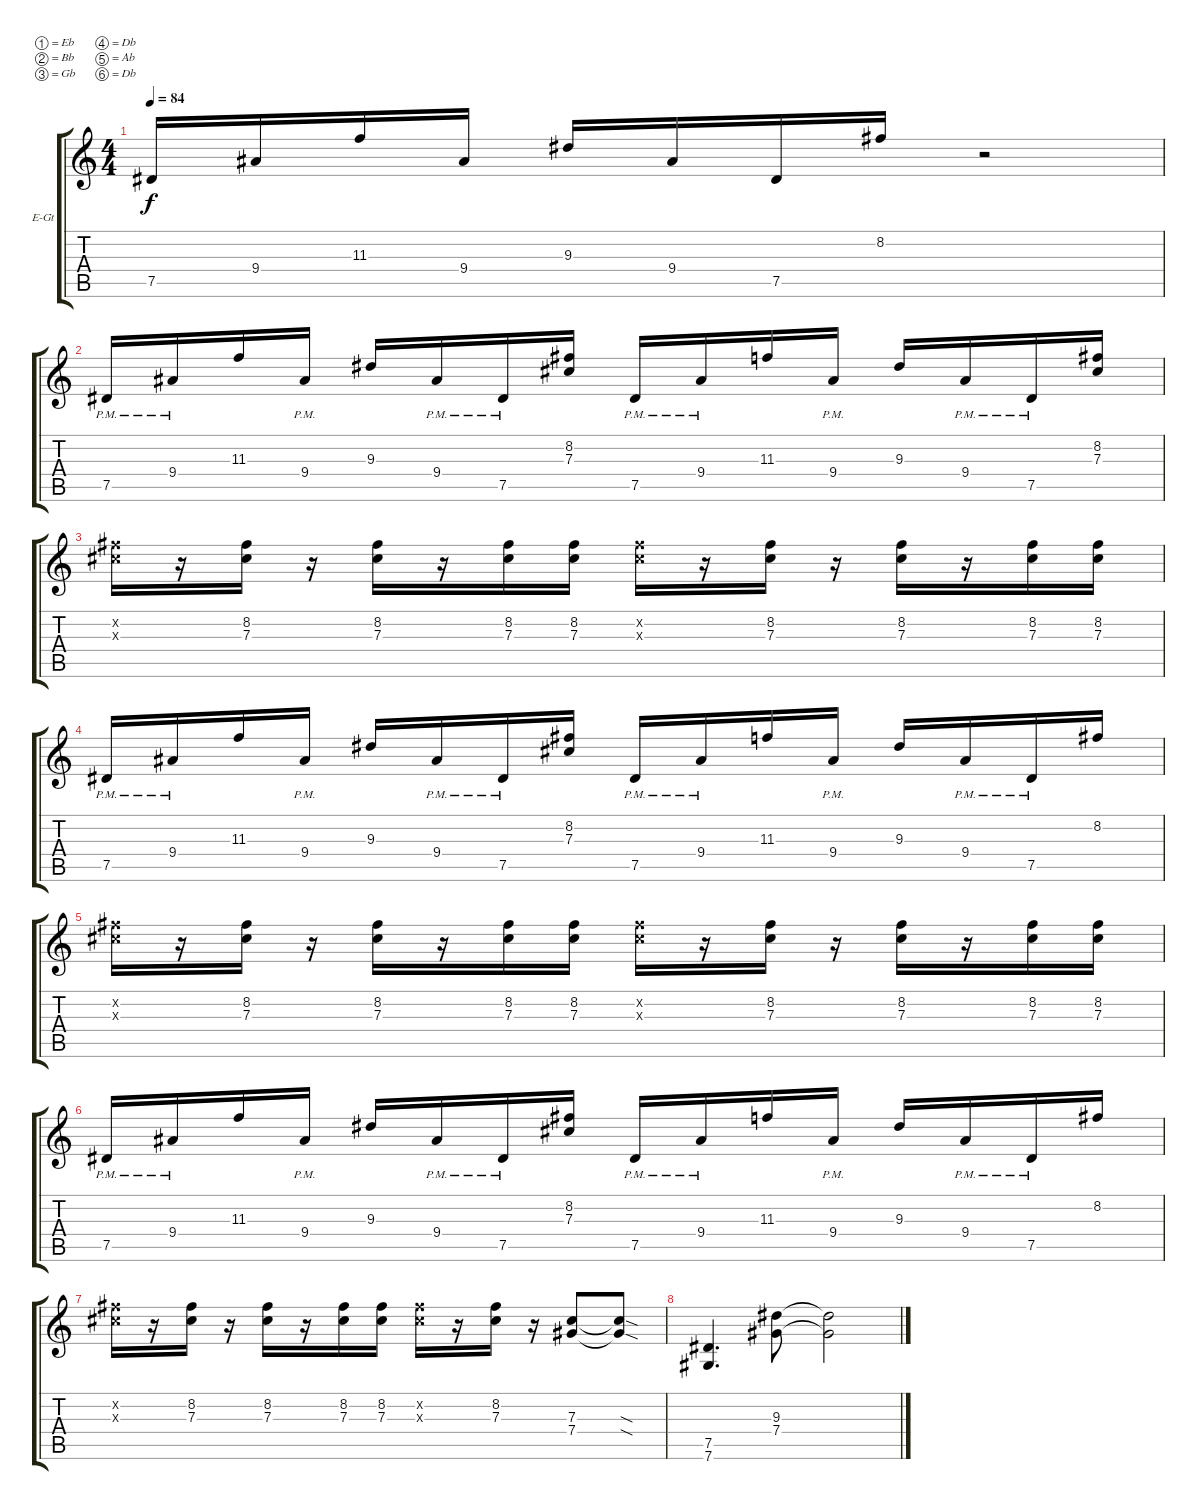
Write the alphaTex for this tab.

\defaultSystemsLayout 4
\bracketExtendMode groupsimilarinstruments
\firstSystemTrackNameOrientation horizontal
\otherSystemsTrackNameOrientation horizontal
\track ("Electric Guitar (Clean)" "E-Gt") {instrument electricguitarclean}
\staff {score tabs}
\tuning (Eb4 Bb3 Gb3 Db3 Ab2 Db2)
\ts (4 4)
\tempo 84
\clef g2
\ks c
7.5.16{dy f} 9.4.16 11.3.16 9.4.16 9.3.16 9.4.16 7.5.16 8.2.16 r.2 |
7.5{pm}.16 9.4{pm}.16 11.3.16 9.4{pm}.16 9.3.16 9.4{pm}.16 7.5{pm}.16 (8.2 7.3).16 7.5{pm}.16 9.4{pm}.16 11.3.16 9.4{pm}.16 9.3.16 9.4{pm}.16 7.5{pm}.16 (8.2 7.3).16 |
(8.2{x} 7.3{x}).16 r.16 (8.2 7.3).16 r.16 (8.2 7.3).16 r.16 (8.2 7.3).16 (8.2 7.3).16 (8.2{x} 7.3{x}).16 r.16 (8.2 7.3).16 r.16 (8.2 7.3).16 r.16 (8.2 7.3).16 (8.2 7.3).16 |
7.5{pm}.16 9.4{pm}.16 11.3.16 9.4{pm}.16 9.3.16 9.4{pm}.16 7.5{pm}.16 (8.2 7.3).16 7.5{pm}.16 9.4{pm}.16 11.3.16 9.4{pm}.16 9.3.16 9.4{pm}.16 7.5{pm}.16 8.2.16 |
(8.2{x} 7.3{x}).16 r.16 (8.2 7.3).16 r.16 (8.2 7.3).16 r.16 (8.2 7.3).16 (8.2 7.3).16 (8.2{x} 7.3{x}).16 r.16 (8.2 7.3).16 r.16 (8.2 7.3).16 r.16 (8.2 7.3).16 (8.2 7.3).16 |
7.5{pm}.16 9.4{pm}.16 11.3.16 9.4{pm}.16 9.3.16 9.4{pm}.16 7.5{pm}.16 (8.2 7.3).16 7.5{pm}.16 9.4{pm}.16 11.3.16 9.4{pm}.16 9.3.16 9.4{pm}.16 7.5{pm}.16 8.2.16 |
(8.2{x} 7.3{x}).16 r.16 (8.2 7.3).16 r.16 (8.2 7.3).16 r.16 (8.2 7.3).16 (8.2 7.3).16 (8.2{x} 7.3{x}).16 r.16 (8.2 7.3).16 r.16 (7.3 7.4).8 (7.3{sod t} 7.4{sod t}).8 |
(7.5 7.6).4{d} (9.3 7.4).8 (9.3{t} 7.4{t}).2
